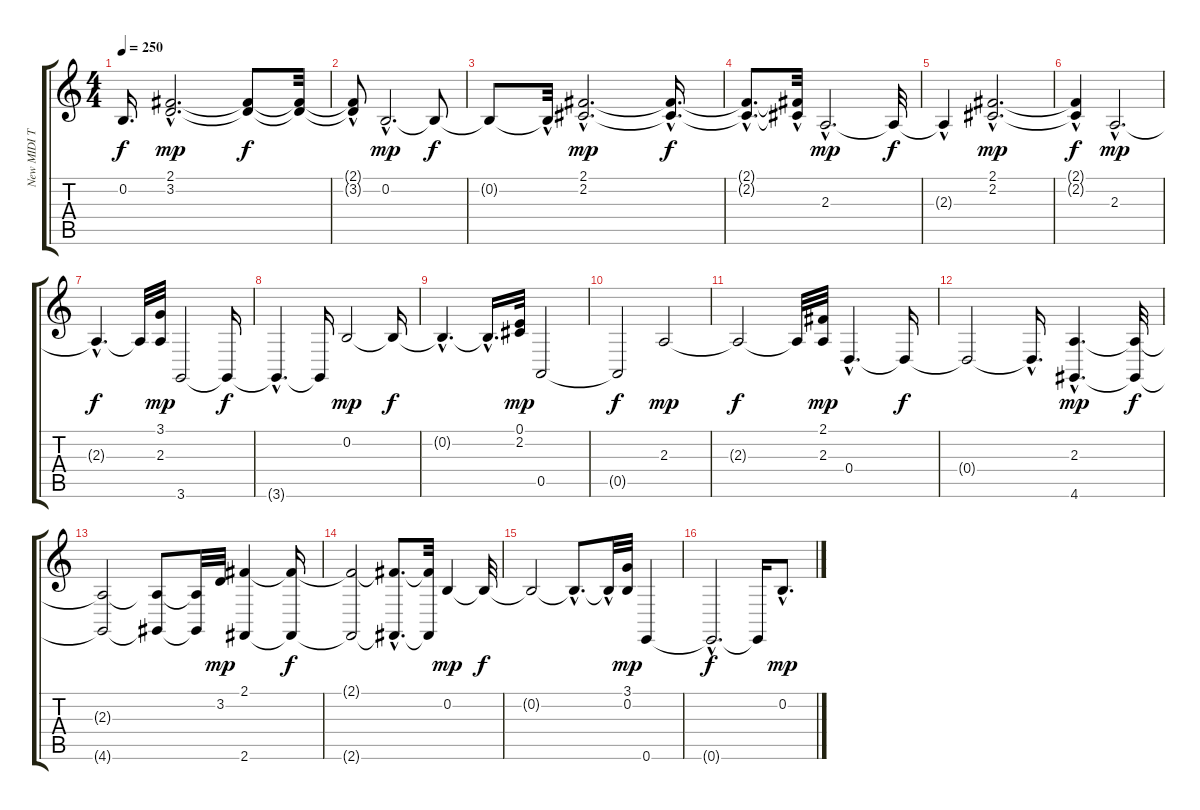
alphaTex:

\track ("New MIDI Track" "New MIDI T") {instrument acousticgrandpiano}
\staff {score tabs}
\tuning (E4 B3 G3 D3 A2 E2) {hide}
\ts (4 4)
\tempo 250
\clef g2
\ks c
0.2{t}.16{d dy f} (2.1{hac} 3.2{hac}).2{d dy mp} (2.1{t} 3.2{t}).8{dy f} (2.1{t} 3.2{t}).32 |
(2.1{t} 3.2{hac t}).8 0.2{hac}.2{d dy mp} 0.2{t}.8{dy f} |
0.2{t}.8 0.2{hac t}.32 (2.1{hac} 2.2{hac}).2{d dy mp} (2.1{hac t} 2.2{hac t}).16{d dy f} |
(2.1{hac t} 2.2{hac t}).8{d} (2.1{t} 2.2{hac t}).32 2.3{hac}.2{d dy mp} 2.3{t}.32{dy f} |
2.3{hac t}.4 (2.1{hac} 2.2{hac}).2{d dy mp} |
(2.1{t} 2.2{hac t}).4{dy f} 2.3{hac}.2{d dy mp} |
2.3{hac t}.4{d dy f} 2.3{t}.32 (3.1 2.3).32{dy mp} 3.6.2 3.6{t}.16{dy f} |
3.6{hac t}.4{d} 3.6{t}.16 0.2.2{dy mp} 0.2{t}.16{dy f} |
0.2{hac t}.4{d} 0.2{hac t}.16{d} (0.1 2.2).32{dy mp} 0.5.2 |
0.5{t}.2{dy f} 2.3.2{dy mp} |
2.3{t}.2{dy f} 2.3{t}.32 (2.1 2.3).32{dy mp} 0.4{hac}.4{d} 0.4{t}.16{dy f} |
0.4{t}.2 0.4{hac t}.16{d} (2.3{hac} 4.6{hac}).4{d dy mp} (2.3{t} 4.6{t}).32{dy f} |
(2.3{t} 4.6{t}).2 (2.3{t} 4.6{t}).8 (2.3{t} 4.6{t}).32 3.2.32{dy mp} (2.1 2.6).4 (2.1{t} 2.6{t}).16{dy f} |
(2.1{t} 2.6{t}).2 (2.1{hac t} 2.6{hac t}).8{d} (2.1{t} 2.6{t}).32 0.2.4{dy mp} 0.2{t}.32{dy f} |
0.2{t}.2 0.2{hac t}.8{d} 0.2{hac t}.32 (3.1 0.2).32{dy mp} 0.6.4 |
0.6{hac t}.2{d dy f} 0.6{t}.16 0.2{hac}.8{d dy mp}
